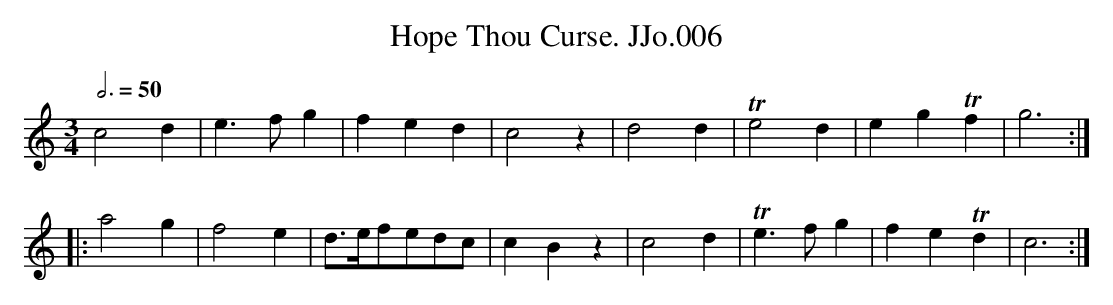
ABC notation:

X:1
T:Hope Thou Curse. JJo.006
M:3/4
L:1/8
Q:3/4=50
K:C
c4d2|e3fg2|f2e2d2|c4z2|d4d2|Te4d2|e2g2Tf2|g6:|
|:a4g2|f4e2|d>efedc|c2B2z2|c4d2|Te3fg2|f2e2Td2|c6:|
